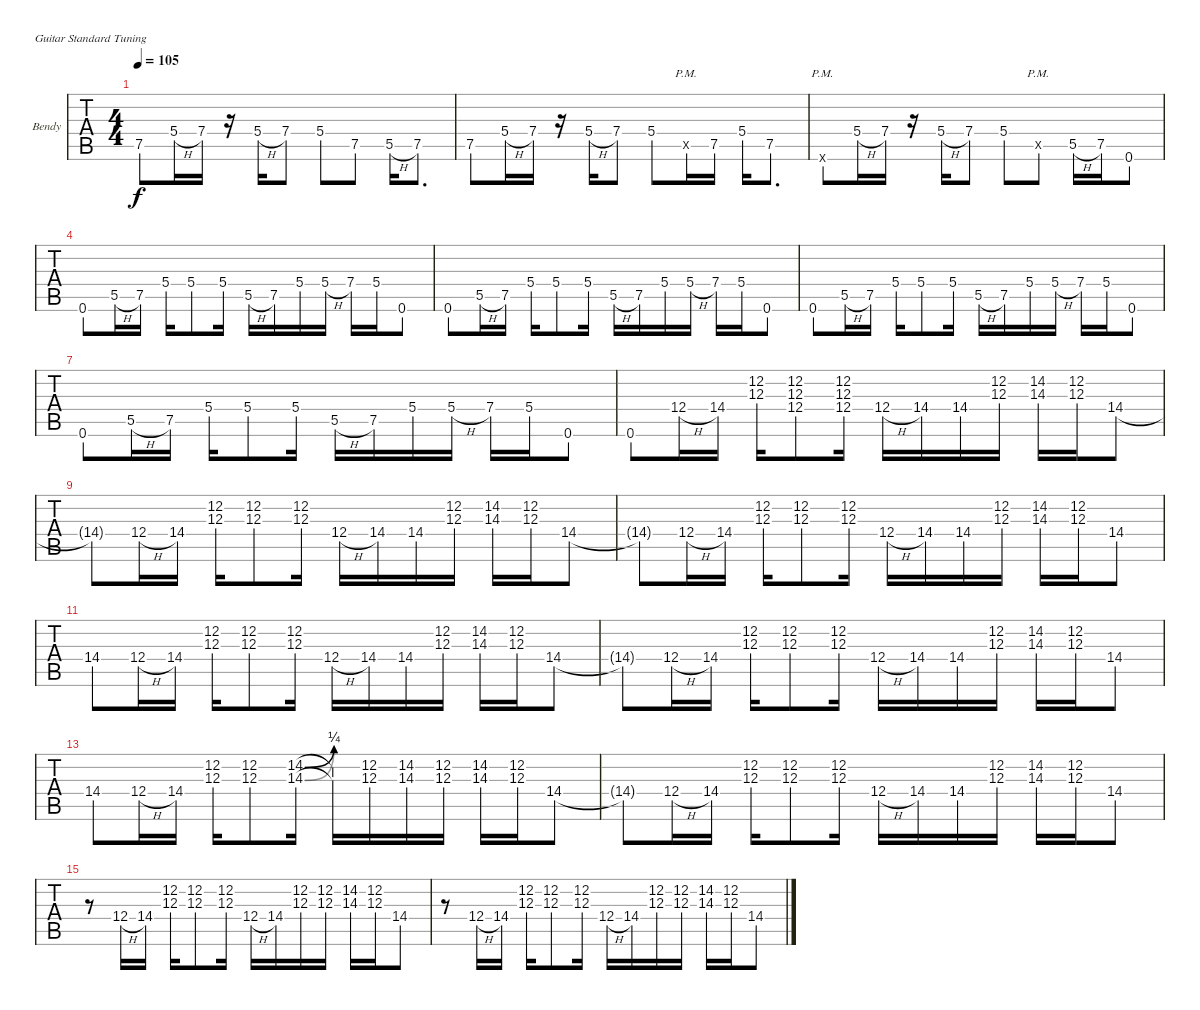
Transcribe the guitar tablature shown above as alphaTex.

\bracketExtendMode nobrackets
\firstSystemTrackNameOrientation horizontal
\otherSystemsTrackNameOrientation horizontal
\defaultBarNumberDisplay FirstOfSystem
\track ("Guitar ver.2" "Bendy") {instrument distortionguitar}
\staff {tabs}
\tuning (E4 B3 G3 D3 A2 E2)
\ts (4 4)
\tempo 105
\clef g2
\ks c
7.5.8{dy f} 5.4{h}.16 7.4.16 r.16 5.4{h}.16 7.4.8 5.4{st}.8 7.5{st}.8 5.5{h}.16 7.5.8{d} |
7.5.8 5.4{h}.16 7.4.16 r.16 5.4{h}.16 7.4.8 5.4.8 5.5{pm x}.16 7.5.16 5.4.16 7.5.8{d} |
0.6{pm x}.8 5.4{h}.16 7.4.16 r.16 5.4{h}.16 7.4.8 5.4.8 7.5{pm x}.8 5.5{h}.16 7.5.16 0.6.8 |
0.6.8 5.5{h}.16 7.5.16 5.4.16 5.4.8 5.4.16 5.5{h}.16 7.5.16 5.4.16 5.4{h}.16 7.4.16 5.4.16 0.6.8 |
0.6.8 5.5{h}.16 7.5.16 5.4.16 5.4.8 5.4.16 5.5{h}.16 7.5.16 5.4.16 5.4{h}.16 7.4.16 5.4.16 0.6.8 |
0.6.8 5.5{h}.16 7.5.16 5.4.16 5.4.8 5.4.16 5.5{h}.16 7.5.16 5.4.16 5.4{h}.16 7.4.16 5.4.16 0.6.8 |
0.6.8 5.5{h}.16 7.5.16 5.4.16 5.4.8 5.4.16 5.5{h}.16 7.5.16 5.4.16 5.4{h}.16 7.4.16 5.4.16 0.6.8 |
0.6.8 12.4{h}.16 14.4.16 (12.2 12.3).16 (12.2 12.3 12.4).8 (12.2 12.3 12.4).16 12.4{h}.16 14.4.16 14.4.16 (12.2 12.3).16 (14.2 14.3).16 (12.2 12.3).16 14.4.8 |
14.4{t}.8 12.4{h}.16 14.4.16 (12.2 12.3).16 (12.2 12.3).8 (12.2 12.3).16 12.4{h}.16 14.4.16 14.4.16 (12.2 12.3).16 (14.2 14.3).16 (12.2 12.3).16 14.4.8 |
14.4{t}.8 12.4{h}.16 14.4.16 (12.2 12.3).16 (12.2 12.3).8 (12.2 12.3).16 12.4{h}.16 14.4.16 14.4.16 (12.2 12.3).16 (14.2 14.3).16 (12.2 12.3).16 14.4.8 |
14.4.8 12.4{h}.16 14.4.16 (12.2 12.3).16 (12.2 12.3).8 (12.2 12.3).16 12.4{h}.16 14.4.16 14.4.16 (12.2 12.3).16 (14.2 14.3).16 (12.2 12.3).16 14.4.8 |
14.4{t}.8 12.4{h}.16 14.4.16 (12.2 12.3).16 (12.2 12.3).8 (12.2 12.3).16 12.4{h}.16 14.4.16 14.4.16 (12.2 12.3).16 (14.2 14.3).16 (12.2 12.3).16 14.4.8 |
14.4.8 12.4{h}.16 14.4.16 (12.2 12.3).16 (12.2 12.3).8 (14.2{be (bend 0 0 24 1)} 14.3{be (bend 0 0 58.8 1)}).16 (14.2{be (hold 0 0 60 0) t} 14.3{be (hold 0 0 60 0) t}).16 (12.3 12.2).16 (14.3 14.2).16 (12.3 12.2).16 (14.3 14.2).16 (12.3 12.2).16 14.4.8 |
14.4{t}.8 12.4{h}.16 14.4.16 (12.2 12.3).16 (12.2 12.3).8 (12.2 12.3).16 12.4{h}.16 14.4.16 14.4.16 (12.2 12.3).16 (14.2 14.3).16 (12.2 12.3).16 14.4.8 |
r.8 12.4{h}.16 14.4.16 (12.2 12.3).16 (12.2 12.3).8 (12.2 12.3).16 12.4{h}.16 14.4.16 (12.2 12.3).16 (12.2 12.3).16 (14.2 14.3).16 (12.2 12.3).16 14.4.8 |
r.8 12.4{h}.16 14.4.16 (12.2 12.3).16 (12.2 12.3).8 (12.2 12.3).16 12.4{h}.16 14.4.16 (12.2 12.3).16 (12.2 12.3).16 (14.2 14.3).16 (12.2 12.3).16 14.4.8
